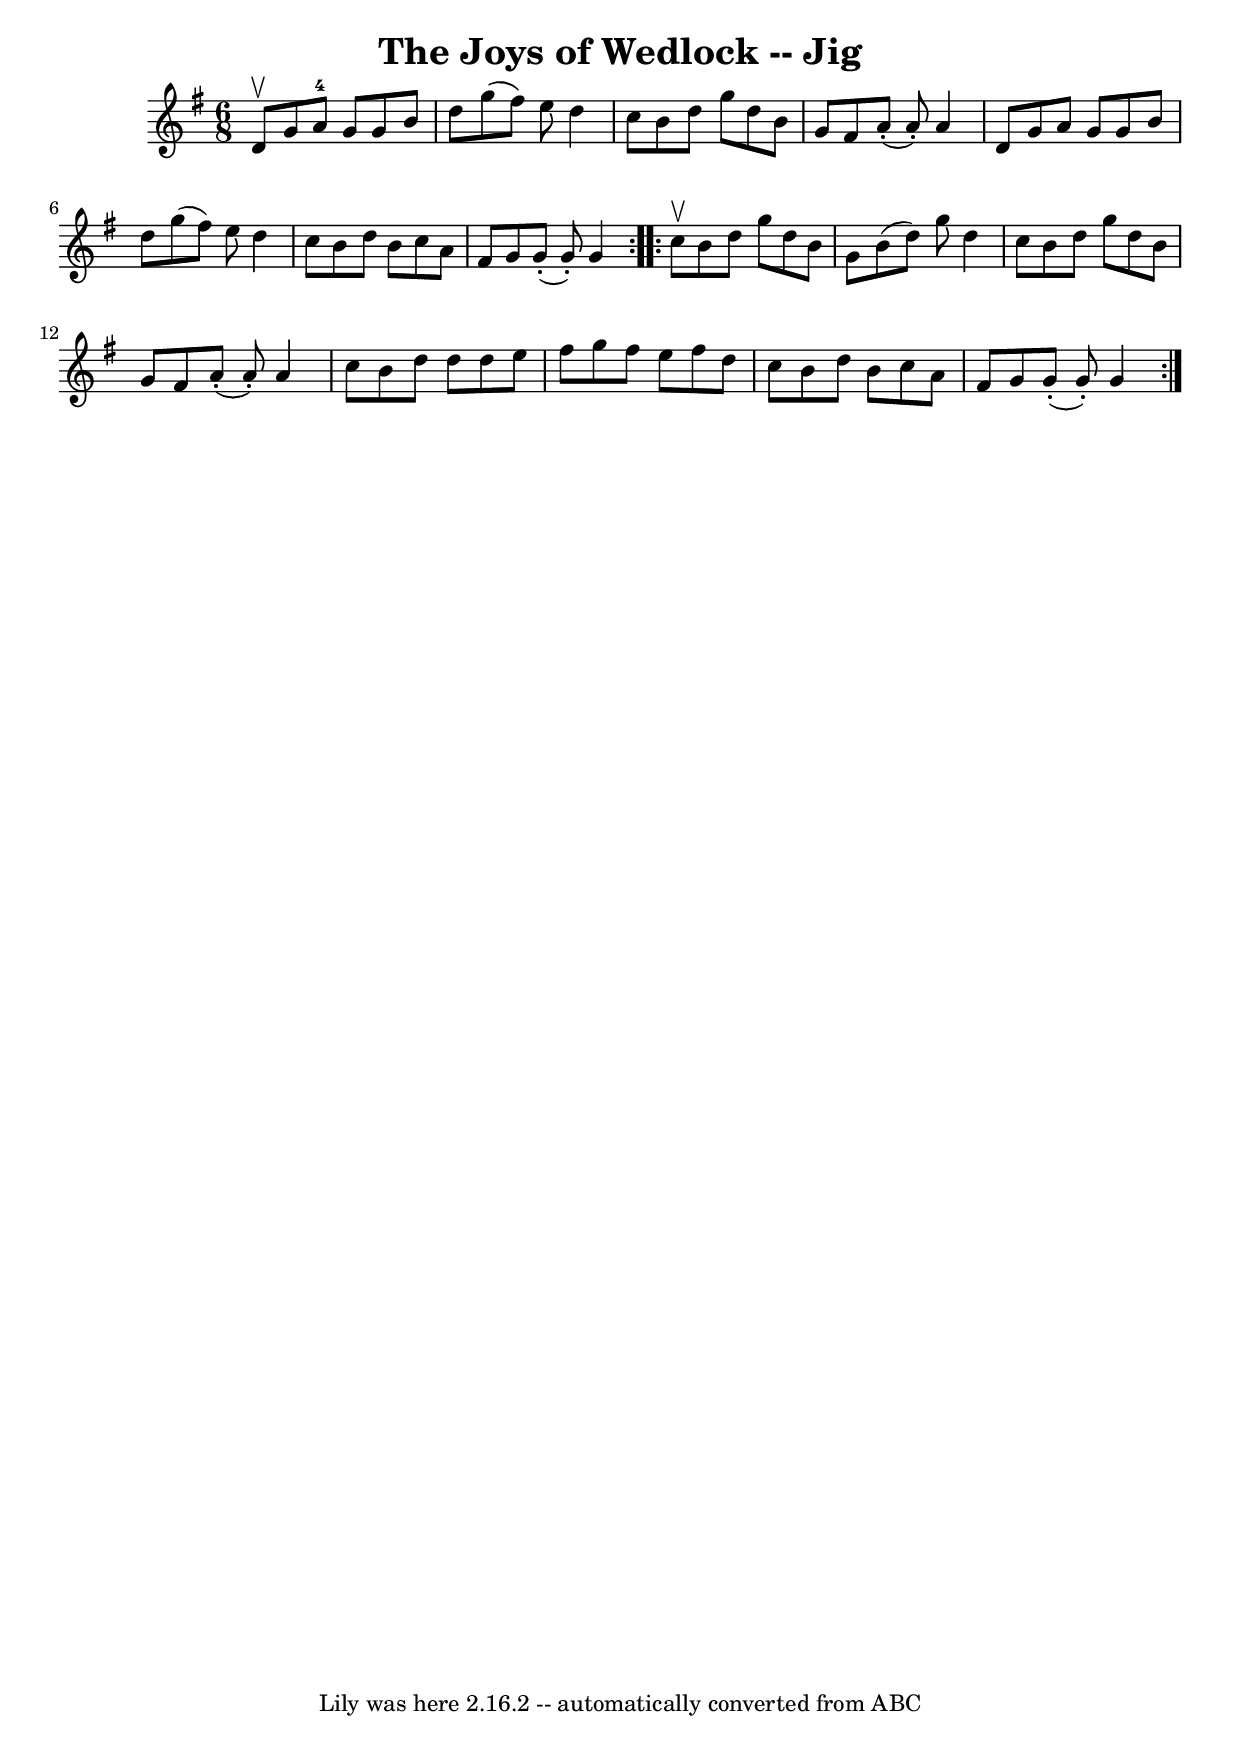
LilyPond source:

\version "2.7.40"
\include "Mammoth.ily"
\header {
	book = "Ryan's Mammoth Collection"
	crossRefNumber = "1"
	footnotes = "\\\\90 470"
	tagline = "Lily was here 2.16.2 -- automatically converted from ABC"
	title = "The Joys of Wedlock -- Jig"
}
voicedefault =  {
\set Score.defaultBarType = "empty"

\repeat volta 2 {
\time 6/8 \key g \major d'8^\upbow |
 g'8 a'8-4 g'8 g'8 
 b'8 d''8    |
 g''8 (fis''8) e''8 d''4 c''8    
|
 b'8 d''8 g''8 d''8 b'8 g'8    |
 fis'8      
a'8 (-. a'8 -.) a'4 d'8    |
 g'8 a'8 g'8 g'8    
b'8 d''8    |
 g''8 (fis''8) e''8 d''4 c''8    
|
 b'8 d''8 b'8 c''8 a'8 fis'8    |
 g'8      
g'8 (-. g'8 -.) g'4  }     \repeat volta 2 { c''8^\upbow |
     
b'8 d''8 g''8 d''8 b'8 g'8    |
 b'8 (d''8) g''8 
 d''4 c''8    |
 b'8 d''8 g''8 d''8 b'8 g'8    
|
 fis'8 a'8 (-. a'8 -.) a'4 c''8    |
 b'8    
d''8 d''8 d''8 e''8 fis''8    |
 g''8 fis''8 e''8    
fis''8 d''8 c''8    |
 b'8 d''8 b'8 c''8 a'8 fis'8 
   |
 g'8 g'8 (-. g'8 -.) g'4  }   
}

\score{
    <<

	\context Staff="default"
	{
	    \voicedefault 
	}

    >>
	\layout {
	}
	\midi {}
}
